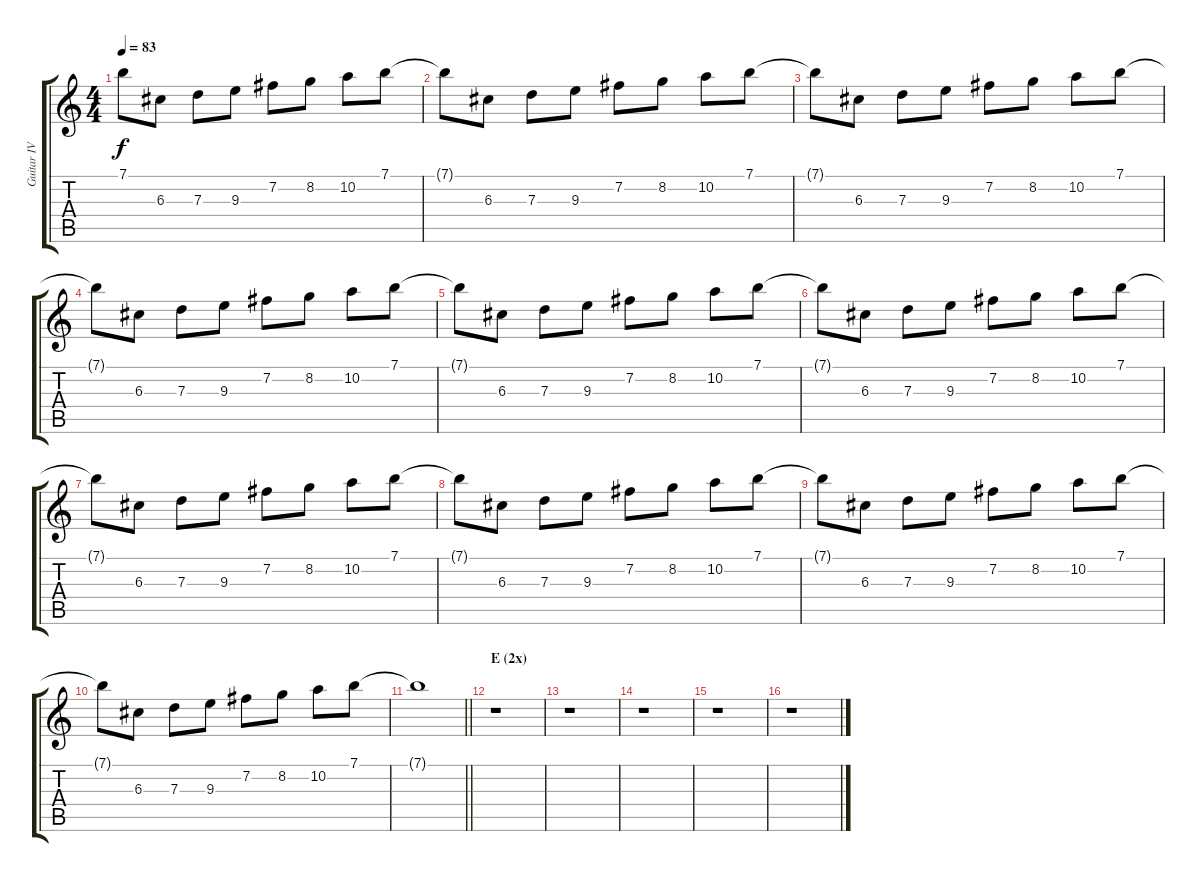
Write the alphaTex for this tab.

\track ("Guitar IV" "Guitar IV") {instrument overdrivenguitar}
\staff {score tabs}
\tuning (E4 B3 G3 D3 A2 E2) {hide}
\ts (4 4)
\tempo 83
\clef g2
\ks c
7.1{t}.8{dy f} 6.3.8 7.3.8 9.3.8 7.2.8 8.2.8 10.2.8 7.1.8 |
7.1{t}.8 6.3.8 7.3.8 9.3.8 7.2.8 8.2.8 10.2.8 7.1.8 |
7.1{t}.8 6.3.8 7.3.8 9.3.8 7.2.8 8.2.8 10.2.8 7.1.8 |
7.1{t}.8 6.3.8 7.3.8 9.3.8 7.2.8 8.2.8 10.2.8 7.1.8 |
7.1{t}.8 6.3.8 7.3.8 9.3.8 7.2.8 8.2.8 10.2.8 7.1.8 |
7.1{t}.8 6.3.8 7.3.8 9.3.8 7.2.8 8.2.8 10.2.8 7.1.8 |
7.1{t}.8 6.3.8 7.3.8 9.3.8 7.2.8 8.2.8 10.2.8 7.1.8 |
7.1{t}.8 6.3.8 7.3.8 9.3.8 7.2.8 8.2.8 10.2.8 7.1.8 |
7.1{t}.8 6.3.8 7.3.8 9.3.8 7.2.8 8.2.8 10.2.8 7.1.8 |
7.1{t}.8 6.3.8 7.3.8 9.3.8 7.2.8 8.2.8 10.2.8 7.1.8 |
\barLineRight lightlight
7.1{t}.1 |
\section ("" "E (2x)")
r.1 |
r.1 |
r.1 |
r.1 |
r.1
